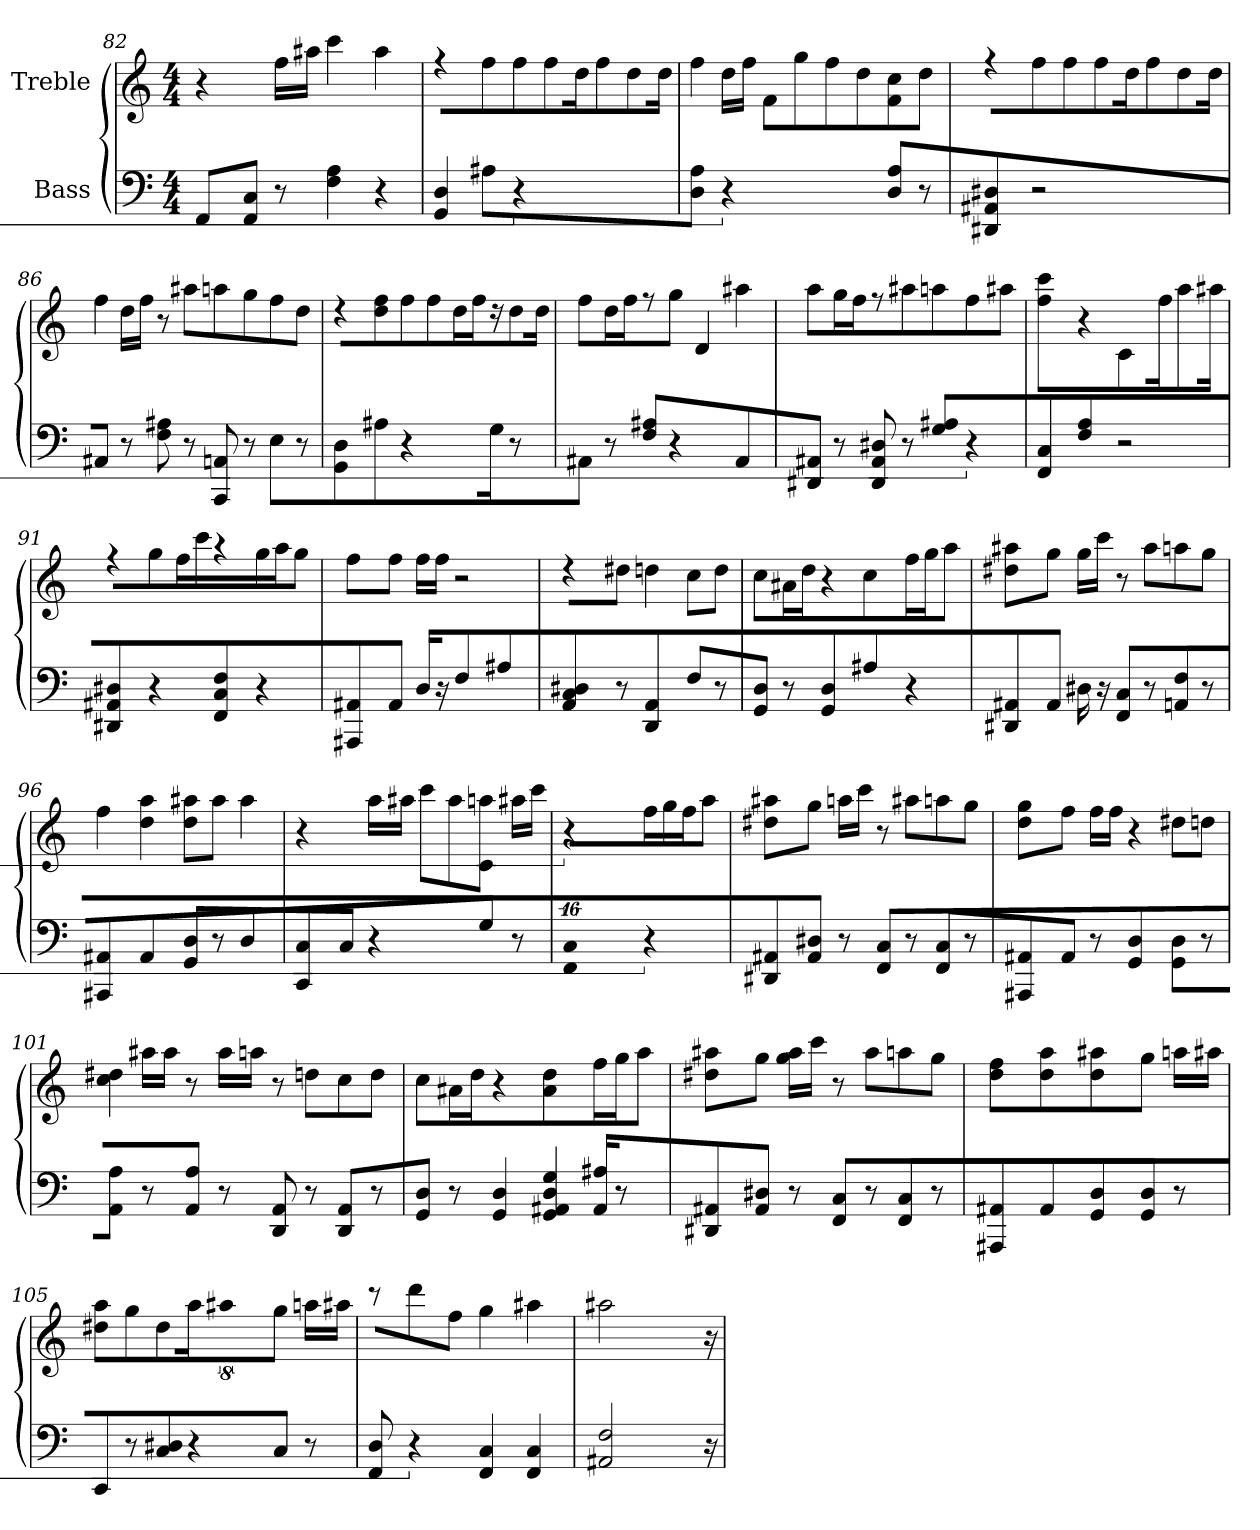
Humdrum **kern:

**kern	**kern
*part2	*part1
*staff2	*staff1
*I"Bass	*I"Treble
*clefF4	*clefG2
*k[]	*k[]
*M4/4	*M4/4
=82	=82
!	!LO:N:vis=4
4FF	4.r
8FF 8CJ	.
8r	16ffL
.	16aa#J
4F 4A	4ccc
4r	4aa#
=83	=83
4GG 4D	4r
8A#L	8ffL
!LO:N:vis=2	!
8%5r	8ff
.	8ffJ
.	16ddJ
.	8ffL
.	8ddJ
.	16ddJ
=84	=84
8D 8AJ	8ffJ
!LO:N:vis=2	!
8%5r	16ddL
.	16ffJ
.	8fL
.	8gg
.	8ff
.	8dd
8D 8AL	8f 8cc
8r	8ddJ
=85	=85
4DD# 4AA# 4D#	4r
!LO:N:vis=2	!
2.r	8ffL
.	8ff
.	8ffJ
.	16ddJ
.	8ffL
.	8ddJ
.	16ddJ
=86	=86
8AA#J	8ffJ
8r	16ddL
.	16ffJ
8F 8A#L	8r
8r	8aa#L
8AAA 8AAL	8aa
8r	8gg
8EL	8ff
8r	8ddJ
=87	=87
4GG 4D	4r
8A#L	8dd 8ffL
!LO:N:vis=4	!
4.r	8ff
.	8ffJ
.	16ddL
.	16ff
16GJ	16r
!LO:N:vis=8	!
8.r	8ddJ
.	16ddJ
=88	=88
8AA#J	8ffJ
8r	16ddL
.	16ffJ
8F 8A#L	8r
!LO:N:vis=4	!
4.r	8ggJ
.	4d
4AA#	4aa#
=89	=89
8DD# 8AA#J	8aaJ
8r	16ggL
.	16ffJ
8DD# 8AA# 8D#L	8r
8r	8aa#J
!LO:N:vis=8	!LO:N:vis=8
8.G 8.A#L	8.aaL
!LO:N:vis=4	!LO:N:vis=8
16%5r	8.ffJ
.	8aa#J
=90	=90
4FF 4C	4ff 4ccc
4F 4A	4r
2r	4c
.	16ffJ
.	8aaJ
.	16aa#J
=91	=91
4DD# 4AA# 4D#	4r
4r	8ggJ
.	16ffL
.	16cccJ
4FF 4C 4F	4r
4r	16ggL
.	16aaJ
.	8ggJ
=92	=92
4AAA# 4AA#	4ff
8AA#J	8ffJ
16DL	16ffL
16r	16ffJ
4F	2r
4A#	.
=93	=93
!LO:N:vis=4	!LO:N:vis=4
4.AA 4.C 4.D#	4.r
8r	8dd#J
4DD 4AA	4dd
8FL	8ccL
8r	8ddJ
=94	=94
8GG 8DJ	8ccJ
8r	16a#L
.	16ddJ
4GG 4D	4r
4A#	4cc
4r	16ffL
.	16ggJ
.	8aaJ
=95	=95
4DD# 4AA#	4dd# 4aa#
8AA#J	8ggJ
16D#L	16ggL
16r	16cccJ
8FF 8CL	8r
8r	8aa#L
8AA 8FL	8aa
8r	8ggJ
=96	=96
4AAA# 4AA#	4ff
4AA#	4dd 4aa
8GG 8DL	8dd 8aa#L
8r	8aa#J
4D	4aa#
=97	=97
!	!LO:N:vis=4
4CC 4C	4.r
8CJ	.
!LO:N:vis=4	!
4.r	16aaL
.	16aa#J
.	8cccL
.	8aa#
8GJ	8c 8aaJ
8r	16aa#L
.	16cccJ
=98	=98
!LO:N:vis=2	!LO:N:vis=2
16%11FF 16%11C	16%11r
!LO:N:vis=4	!
16%5r	16ffL
.	16gg
.	16ffJ
.	8aaJ
=99	=99
4DD# 4AA#	4dd# 4aa#
8AA# 8D#J	8ggJ
8r	16aaL
.	16cccJ
8FF 8CL	8r
8r	8aa#L
8FF 8CL	8aa
8r	8ggJ
=100	=100
4AAA# 4AA#	4dd 4gg
8AA#J	8ffJ
8r	16ffL
.	16ffJ
4GG 4D	4r
8GG 8DL	8dd#L
8r	8ddJ
=101	=101
8AA 8AJ	8cc 8dd#J
8r	16aa#L
.	16aa#J
8AA 8AJ	8r
8r	16aa#L
.	16aaJ
8DD 8AAL	8r
8r	8ddL
8DD 8AAL	8cc
8r	8ddJ
=102	=102
8GG 8DJ	8ccJ
8r	16a#L
.	16ddJ
4GG 4D	4r
4GG 4AA# 4D 4G	4a# 4dd
16AA# 16A#L	16ffL
!LO:N:vis=8	!
8.r	16ggJ
.	8aaJ
=103	=103
4DD# 4AA#	4dd# 4aa#
8AA# 8D#J	8ggJ
8r	16gg 16aa#L
.	16cccJ
8FF 8CL	8r
8r	8aa#L
8FF 8CL	8aa
8r	8ggJ
=104	=104
4AAA# 4AA#	4dd 4ff
4AA#	4dd 4aa
4GG 4D	4dd 4aa#
8GG 8DJ	8ggJ
8r	16aaL
.	16aa#J
=105	=105
8CCL	8dd# 8aaL
8r	8gg
8C 8D#J	8dd#J
!LO:N:vis=4	!
4.r	16aaJ
!	!LO:N:vis=4
.	16%5aa#
8CJ	8ggJ
8r	16aaL
.	16aa#J
=106	=106
!LO:N:vis=8	!LO:N:vis=8
8.FF 8.DL	8.r
!LO:N:vis=4	!LO:N:vis=8
16%5r	8.dddJ
.	8ffJ
4FF 4C	4gg
4FF 4C	4aa#
=107	=107
!LO:N:vis=2	!LO:N:vis=2
2...AA# 2...F	2...aa#
16r	16r
=	=
*-	*-
